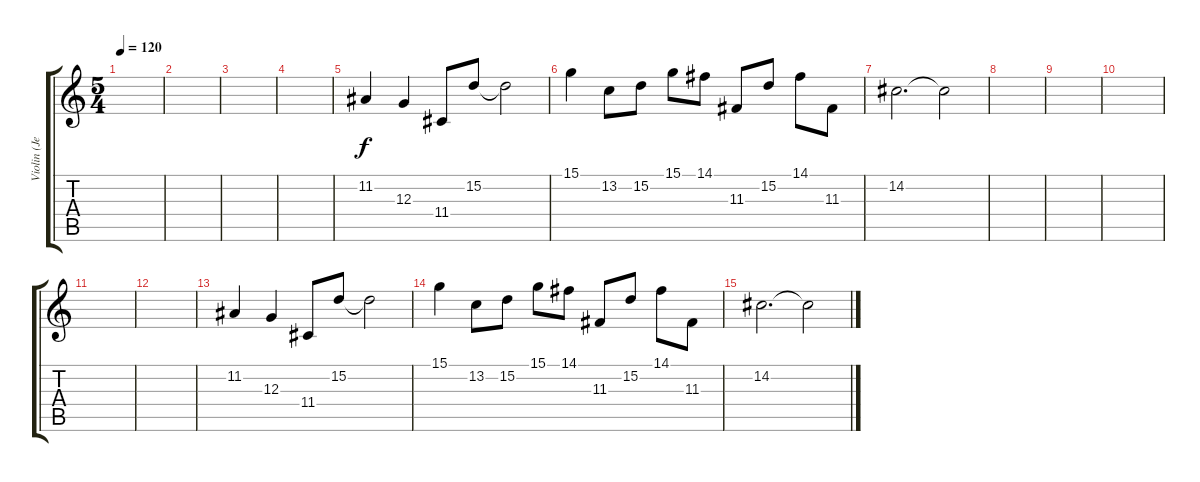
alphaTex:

\track ("Violin (Jerry Goodman)" "Violin (Je") {instrument violin}
\staff {score tabs}
\tuning (E4 B3 G3 D3 A2 E2) {hide}
\ts (5 4)
\tempo 120
\clef g2
\ks c
|
|
|
|
11.2.4 12.3.4 11.4.8 15.2.8 15.2{t}.2 |
15.1.4 13.2.8 15.2.8 15.1.8 14.1.8 11.3.8 15.2.8 14.1.8 11.3.8 |
14.2.2{d} 14.2{t}.2 |
|
|
|
|
|
11.2.4 12.3.4 11.4.8 15.2.8 15.2{t}.2 |
15.1.4 13.2.8 15.2.8 15.1.8 14.1.8 11.3.8 15.2.8 14.1.8 11.3.8 |
14.2.2{d} 14.2{t}.2
